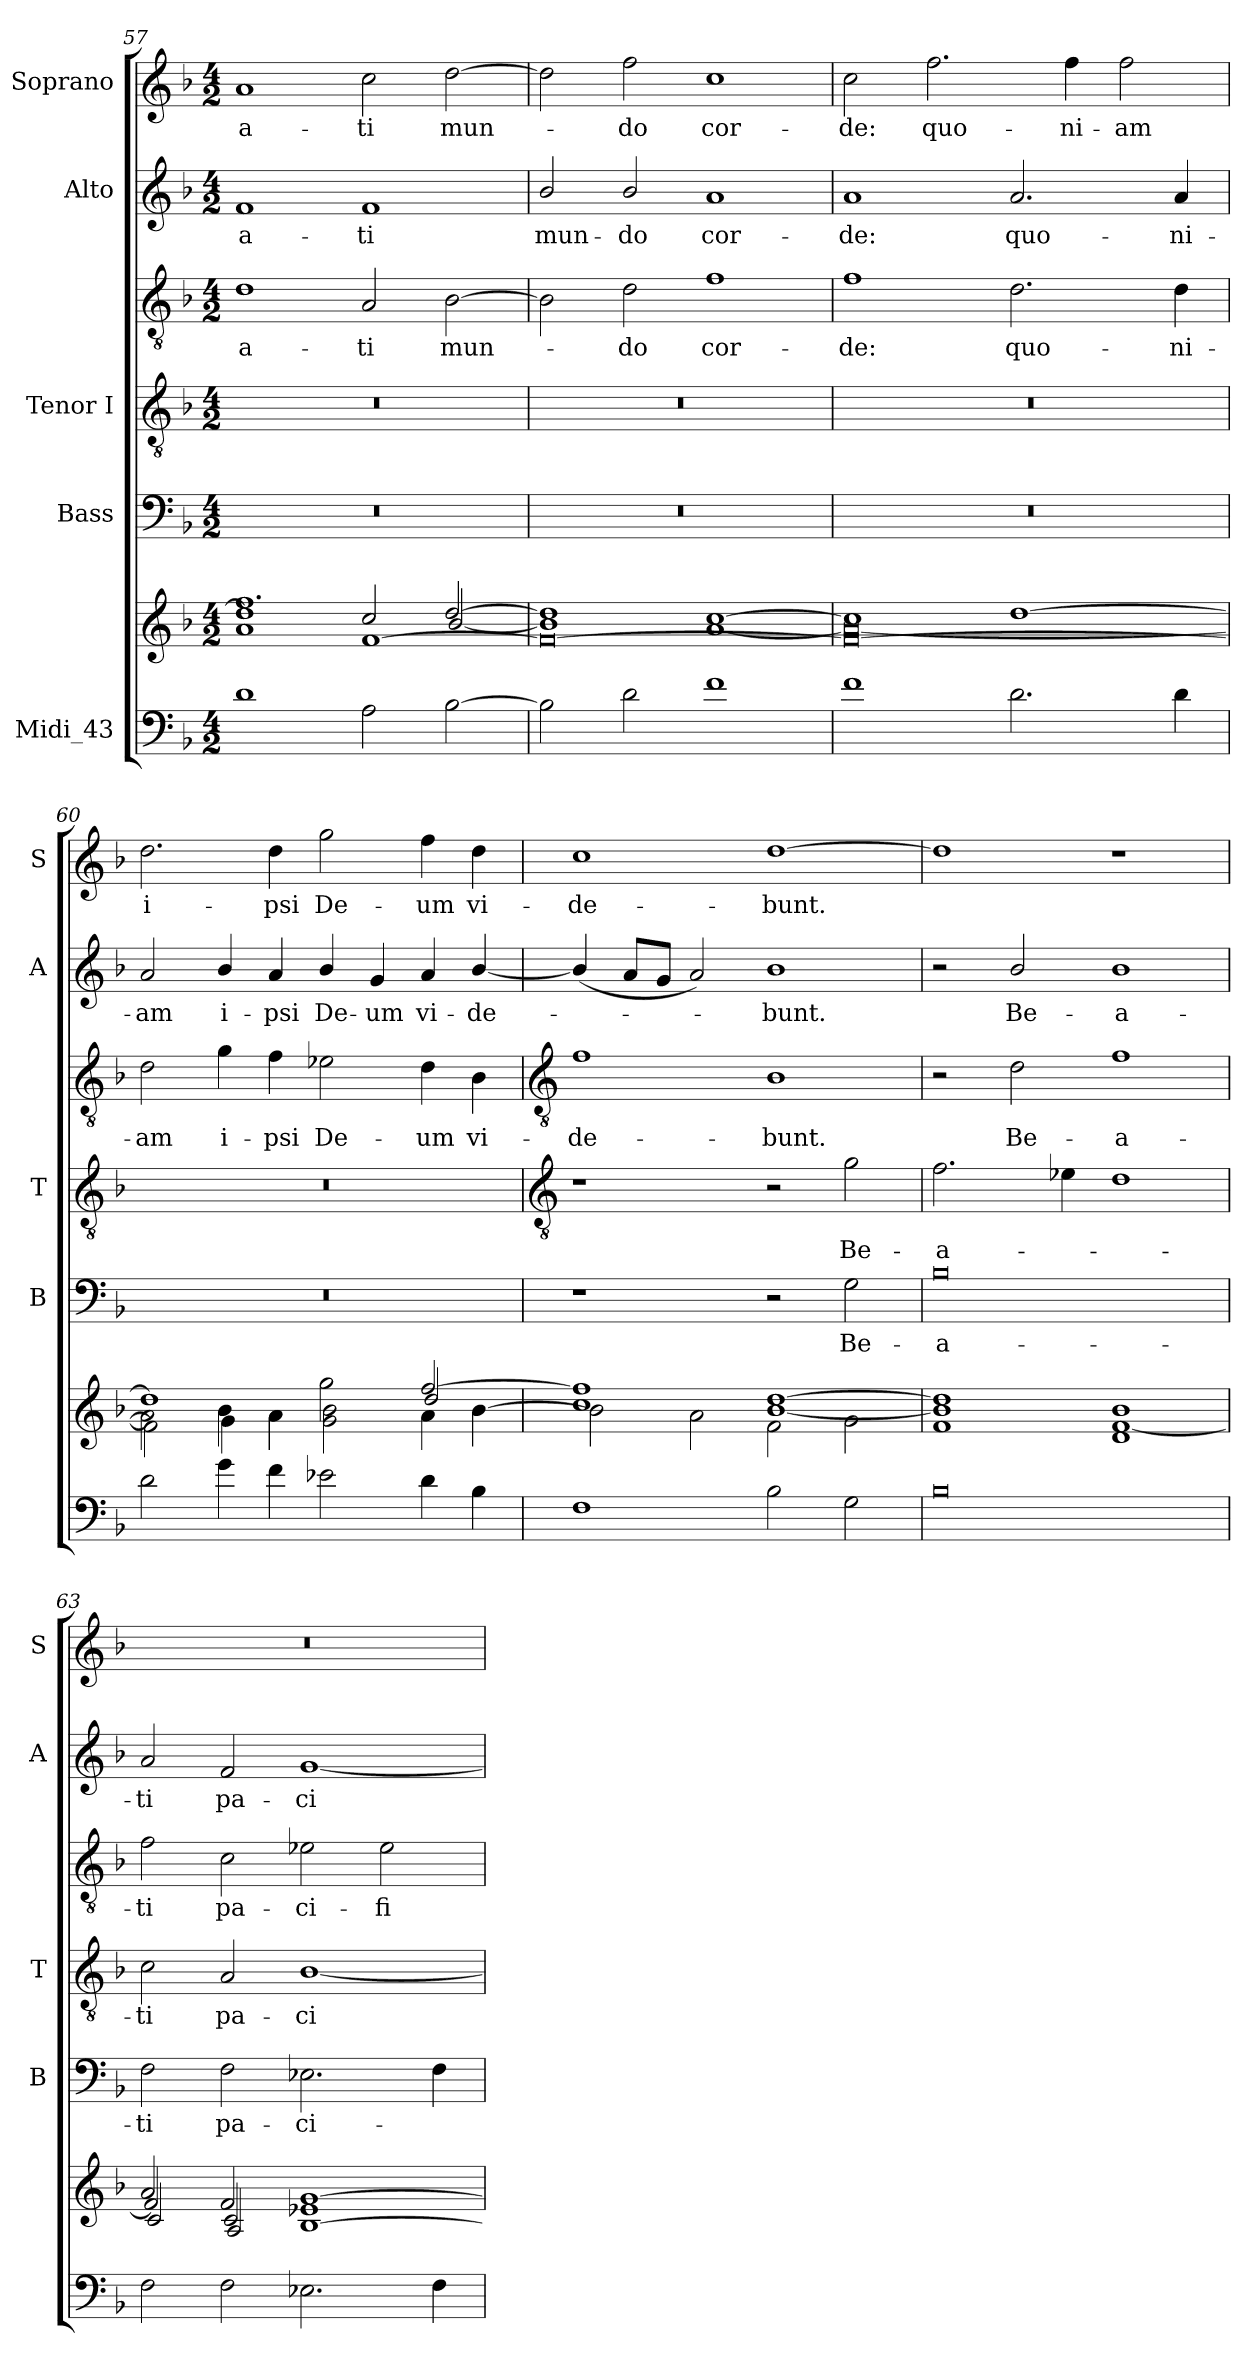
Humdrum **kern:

**kern	**kern	**kern	**text	**kern	**text	**kern	**text	**kern	**text	**kern	**text
*part5	*part5	*part4	*part4	*part3	*part3	*part3	*part3	*part2	*part2	*part1	*part1
*staff7	*staff6	*staff5	*staff5	*staff4	*staff4	*staff3	*staff3	*staff2	*staff2	*staff1	*staff1
*I"Midi_43	*	*I"Bass	*	*I"Tenor I	*	*	*	*I"Alto	*	*I"Soprano	*
*	*	*I'B	*	*I'T	*	*	*	*I'A	*	*I'S	*
*clefF4	*clefG2	*clefF4	*	*clefGv2	*	*clefGv2	*	*clefG2	*	*clefG2	*
*k[b-]	*k[b-]	*k[b-]	*	*k[b-]	*	*k[b-]	*	*k[b-]	*	*k[b-]	*
*F:	*F:	*F:	*	*F:	*	*F:	*	*F:	*	*F:	*
*M4/2	*M4/2	*M4/2	*	*M4/2	*	*M4/2	*	*M4/2	*	*M4/2	*
=57	=57	=57	=57	=57	=57	=57	=57	=57	=57	=57	=57
*	*^	*	*	*	*	*	*	*	*	*	*
*	*	*^	*	*	*	*	*	*	*	*	*	*
!	!	!	!	!	!	!	!	!	!LO:LY:b	!	!LO:LY:b	!	!LO:LY:b
1d	1.ff/	1dd\]	1a\	0r	.	0r	.	1d	a-	1f	-a-	1a	-a-
!	!	!	!	!	!	!	!	!	!LO:LY:b	!	!LO:LY:b	!	!LO:LY:b
2A	.	2cc/	[1f\	.	.	.	.	2A	-ti	1f	-ti	2cc	-ti
!	!	!	!	!	!	!	!	!	!LO:LY:b	!	!	!	!LO:LY:b
[2B-	[2dd/	[2b-/	.	.	.	.	.	[2B-	mun-	.	.	[2dd	mun-
=58	=58	=58	=58	=58	=58	=58	=58	=58	=58	=58	=58	=58	=58
!	!	!	!	!	!	!	!	!	!	!	!LO:LY:b	!	!
2B-]	1dd/]	1b-\]	0f\_	0r	.	0r	.	2B-]	.	2b-/	mun-	2dd]	.
!	!	!	!	!	!	!	!	!	!LO:LY:b	!	!LO:LY:b	!	!LO:LY:b
2d	.	.	.	.	.	.	.	2d	do	2b-/	-do	2ff	do
!	!	!	!	!	!	!	!	!	!LO:LY:b	!	!LO:LY:b	!	!LO:LY:b
1f	[1cc/	[1a\	.	.	.	.	.	1f	cor-	1a	cor-	1cc	cor-
=59	=59	=59	=59	=59	=59	=59	=59	=59	=59	=59	=59	=59	=59
!	!	!	!	!	!	!	!	!	!LO:LY:b	!	!LO:LY:b	!	!LO:LY:b
1f	1cc/]	0a\_	0f\_	0r	.	0r	.	1f	-de:	1a	-de:	2cc	-de:
!	!	!	!	!	!	!	!	!	!	!	!	!	!LO:LY:b
.	.	.	.	.	.	.	.	.	.	.	.	2.ff	quo-
!	!	!	!	!	!	!	!	!	!LO:LY:b	!	!LO:LY:b	!	!
2.d	[1dd/	.	.	.	.	.	.	2.d	quo-	2.a	quo-	.	.
!	!	!	!	!	!	!	!	!	!	!	!	!	!LO:LY:b
.	.	.	.	.	.	.	.	.	.	.	.	4ff	-ni-
!	!	!	!	!	!	!	!	!	!	!	!	!	!LO:LY:b
.	.	.	.	.	.	.	.	.	.	.	.	2ff	-am
!	!	!	!	!	!	!	!	!	!LO:LY:b	!	!LO:LY:b	!	!
4d	.	.	.	.	.	.	.	4d	-ni-	4a	-ni-	.	.
=60	=60	=60	=60	=60	=60	=60	=60	=60	=60	=60	=60	=60	=60
!	!	!	!	!	!	!	!	!	!LO:LY:b	!	!LO:LY:b	!	!LO:LY:b
2d	1dd/]	2a\]	2f\]	0r	.	0r	.	2d	-am	2a	-am	2.dd	i-
!	!	!	!	!	!	!	!	!	!LO:LY:b	!	!LO:LY:b	!	!
4g	.	4b-\	4g\	.	.	.	.	4g	i-	4b-/	i-	.	.
!	!	!	!	!	!	!	!	!	!LO:LY:b	!	!LO:LY:b	!	!LO:LY:b
4f	.	4a\	4a\	.	.	.	.	4f	-psi	4a	-psi	4dd	-psi
!	!	!	!	!	!	!	!	!	!LO:LY:b	!	!LO:LY:b	!	!LO:LY:b
2e-X	2gg\	2b-\	2g\	.	.	.	.	2e-X	De-	4b-/	De-	2gg	De-
!	!	!	!	!	!	!	!	!	!	!	!LO:LY:b	!	!
.	.	.	.	.	.	.	.	.	.	4g	-um	.	.
!	!	!	!	!	!	!	!	!	!LO:LY:b	!	!LO:LY:b	!	!LO:LY:b
4d	[2ff/	2dd/	4a\	.	.	.	.	4d	-um	4a	vi-	4ff	-um
!	!	!	!	!	!	!	!	!	!LO:LY:b	!	!LO:LY:b	!	!LO:LY:b
4B-	.	.	[4b-\	.	.	.	.	4B-	vi-	[4b-/	-de-	4dd	vi-
!!LO:LB:g=z
=61	=61	=61	=61	=61	=61	=61	=61	=61	=61	=61	=61	=61	=61
*	*	*	*	*	*	*clefGv2	*	*clefGv2	*	*	*	*	*
!	!	!	!	!	!	!	!	!	!LO:LY:b	!	!	!	!LO:LY:b
1F	1ff/]	1cc\	2b-\]	1r	.	1r	.	1f	-de-	(<4b-/]	.	1cc	-de-
.	.	.	.	.	.	.	.	.	.	8aL	.	.	.
.	.	.	.	.	.	.	.	.	.	8gJ	.	.	.
.	.	.	2a\	.	.	.	.	.	.	2a)	.	.	.
!	!	!	!	!	!	!	!	!	!LO:LY:b	!	!LO:LY:b	!	!LO:LY:b
2B-	[1dd/	[1b-\	2f\	2r	.	2r	.	1B-	-bunt.	1b-	bunt.	[1dd	-bunt.
!	!	!	!	!	!LO:LY:b	!	!LO:LY:b	!	!	!	!	!	!
2G	.	.	2g\	2G	Be-	2g	Be-	.	.	.	.	.	.
=62	=62	=62	=62	=62	=62	=62	=62	=62	=62	=62	=62	=62	=62
!	!	!	!	!	!LO:LY:b	!	!LO:LY:b	!	!	!	!	!	!
0B-	1dd/]	1b-\]	1f\	0B-	-a-	2.f	-a-	2r	.	2r	.	1dd]	.
!	!	!	!	!	!	!	!	!	!LO:LY:b	!	!LO:LY:b	!	!
.	.	.	.	.	.	.	.	2d\	-Be-	2b-/	Be-	.	.
.	.	.	.	.	.	4e-X	.	.	.	.	.	.	.
!	!	!	!	!	!	!	!	!	!LO:LY:b	!	!LO:LY:b	!	!
.	1b-/	[1f\	1d\	.	.	1d	.	1f	-a-	1b-/	-a-	1r	.
=63	=63	=63	=63	=63	=63	=63	=63	=63	=63	=63	=63	=63	=63
!	!	!	!	!	!LO:LY:b	!	!LO:LY:b	!	!LO:LY:b	!	!LO:LY:b	!	!
2F	2a/	2f/]	2c/	2F	-ti	2c	-ti	2f	ti	2a	-ti	0r	.
!	!	!	!	!	!LO:LY:b	!	!LO:LY:b	!	!LO:LY:b	!	!LO:LY:b	!	!
2F	2f/	2c/	2A/	2F	pa-	2A	pa-	2c	pa-	2f	pa-	.	.
!	!	!	!	!	!LO:LY:b	!	!LO:LY:b	!	!LO:LY:b	!	!LO:LY:b	!	!
2.E-X	[1g/	1e-X\	[1B-\	2.E-X	-ci-	[1B-/	-ci-	2e-X	-ci-	[1g	-ci-	.	.
!	!	!	!	!	!	!	!	!	!LO:LY:b	!	!	!	!
.	.	.	.	.	.	.	.	2e-	-fi-	.	.	.	.
4F	.	.	.	4F	.	.	.	.	.	.	.	.	.
*	*v	*v	*v	*	*	*	*	*	*	*	*	*	*
=	=	=	=	=	=	=	=	=	=	=	=
*-	*-	*-	*-	*-	*-	*-	*-	*-	*-	*-	*-
